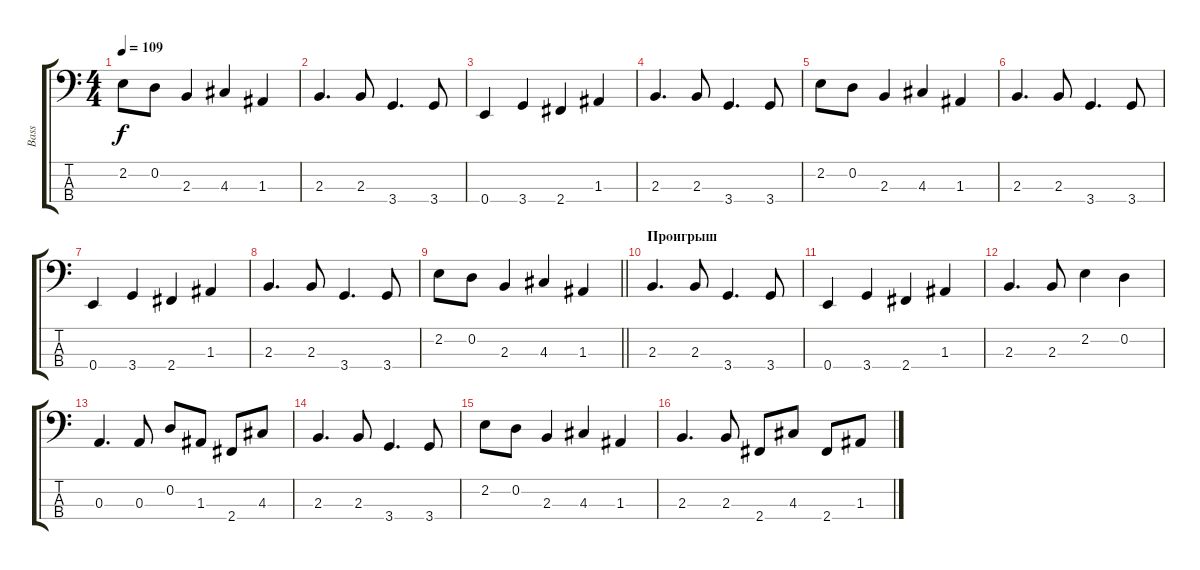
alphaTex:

\track ("Bass" "Bass") {instrument electricbasspick}
\staff {score tabs}
\tuning (G2 D2 A1 E1) {hide}
\ts (4 4)
\tempo 109
\clef f4
\ks c
2.2.8{dy f} 0.2.8 2.3.4 4.3.4 1.3.4 |
2.3.4{d} 2.3.8 3.4.4{d} 3.4.8 |
0.4.4 3.4.4 2.4.4 1.3.4 |
2.3.4{d} 2.3.8 3.4.4{d} 3.4.8 |
2.2.8 0.2.8 2.3.4 4.3.4 1.3.4 |
2.3.4{d} 2.3.8 3.4.4{d} 3.4.8 |
0.4.4 3.4.4 2.4.4 1.3.4 |
2.3.4{d} 2.3.8 3.4.4{d} 3.4.8 |
\barLineRight lightlight
2.2.8 0.2.8 2.3.4 4.3.4 1.3.4 |
\section ("" "Проигрыш")
2.3.4{d} 2.3.8 3.4.4{d} 3.4.8 |
0.4.4 3.4.4 2.4.4 1.3.4 |
2.3.4{d} 2.3.8 2.2.4 0.2.4 |
0.3.4{d} 0.3.8 0.2.8 1.3.8 2.4.8 4.3.8 |
2.3.4{d} 2.3.8 3.4.4{d} 3.4.8 |
2.2.8 0.2.8 2.3.4 4.3.4 1.3.4 |
2.3.4{d} 2.3.8 2.4.8 4.3.8 2.4.8 1.3.8
